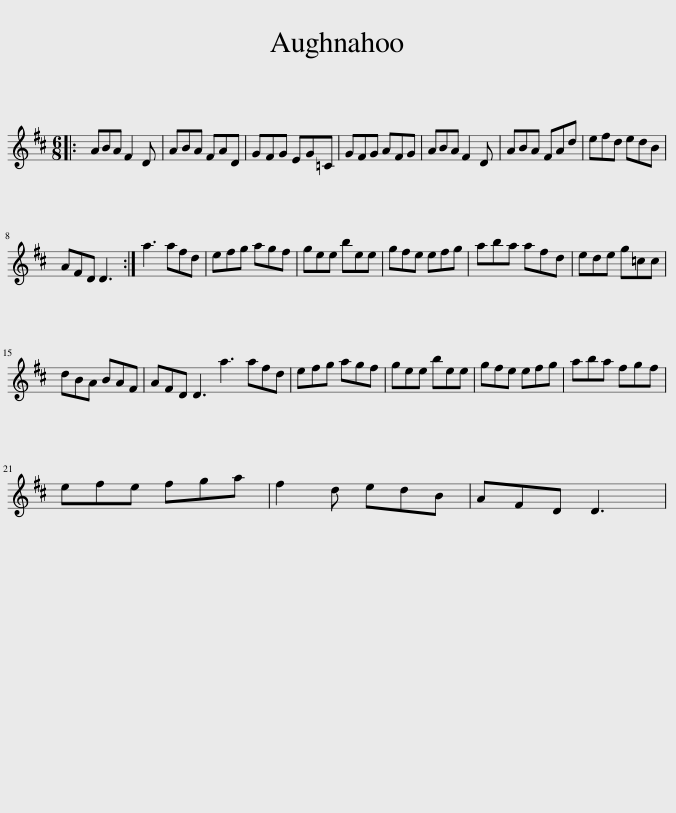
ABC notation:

X:1
L:1/8
M:6/8
I:linebreak $
K:D
V:1 treble
V:1
|: ABA F2 D | ABA FAD | GFG EG=C | GFG AFG | ABA F2 D | %5
 ABA FAd | efd edB |$ AFD D3 :| a3 afd | efg agf | %10
 gee bee | gfe efg | aba afd | ede g=cc |$ dBA BAF | %15
 AFD D3 a3 afd | efg agf | gee bee | gfe efg | aba fgf |$ %20
 efe fga | f2 d edB | AFD D3 | %23
